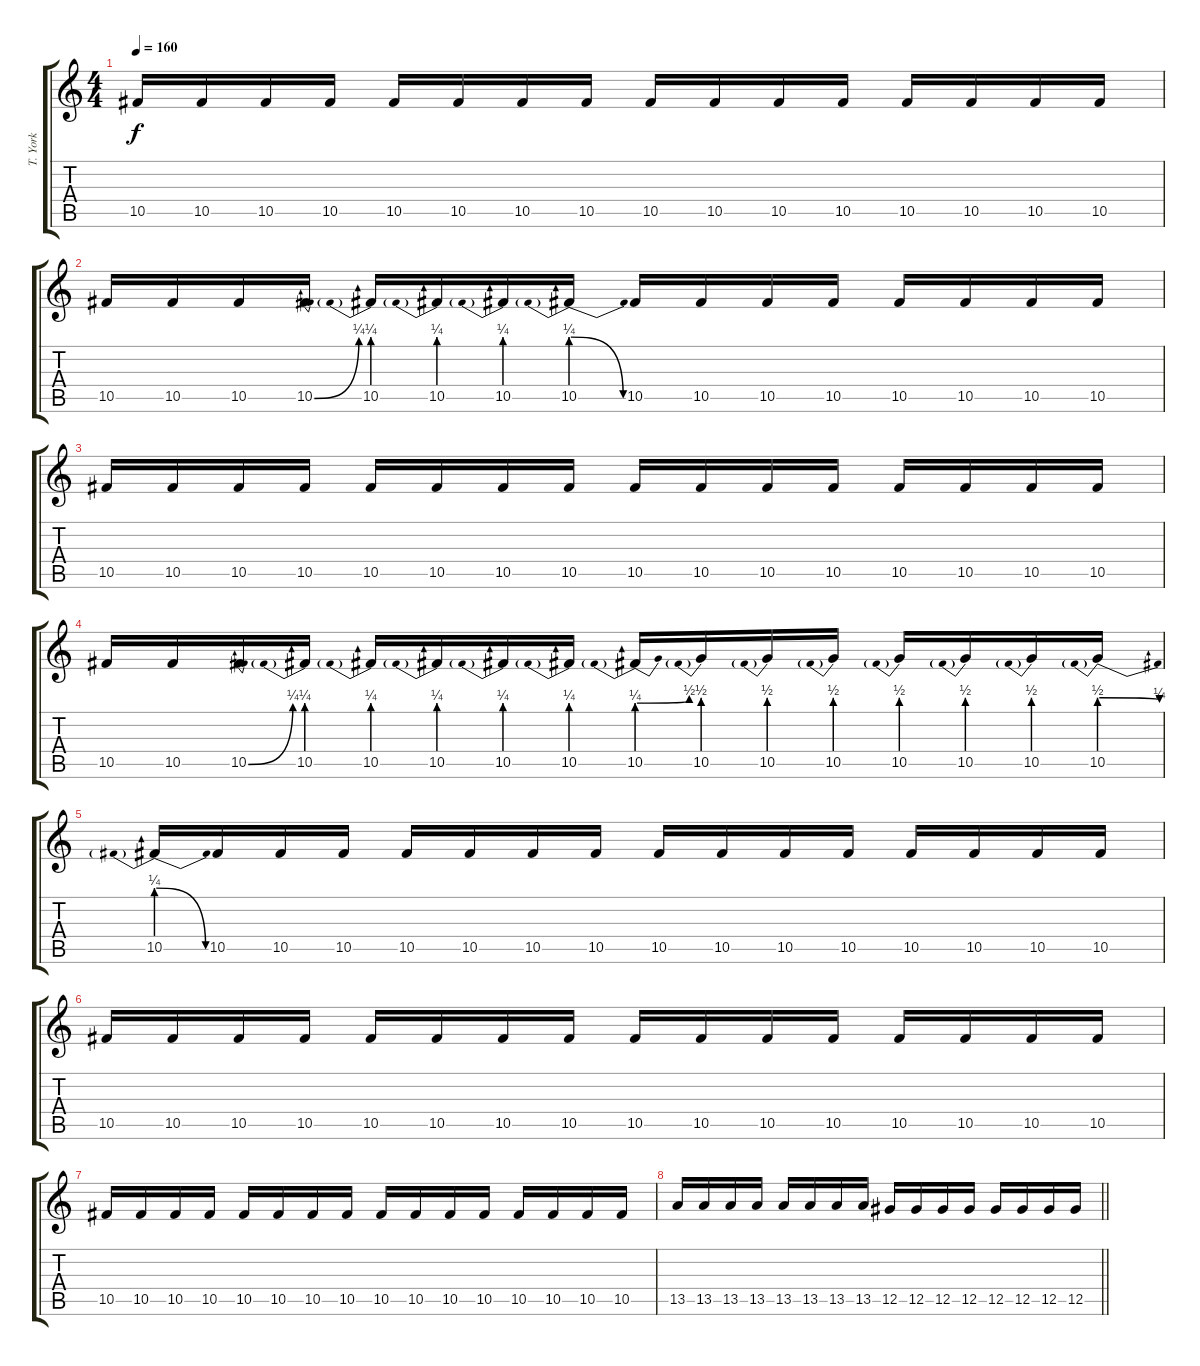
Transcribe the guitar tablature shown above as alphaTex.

\track ("T. York" "T. York") {instrument distortionguitar}
\staff {score tabs}
\tuning (Eb4 Bb3 Gb3 Db3 Ab2 Db2) {hide}
\ts (4 4)
\tempo 160
\clef g2
\ks c
10.5.16{dy f} 10.5.16 10.5.16 10.5.16 10.5.16 10.5.16 10.5.16 10.5.16 10.5.16 10.5.16 10.5.16 10.5.16 10.5.16 10.5.16 10.5.16 10.5.16 |
10.5.16 10.5.16 10.5.16 10.5{be (bend 0 0 60 1)}.16 10.5{be (prebend 0 1 60 1)}.16 10.5{be (prebend 0 1 60 1)}.16 10.5{be (prebend 0 1 60 1)}.16 10.5{be (prebendrelease 0 1 60 0)}.16 10.5.16 10.5.16 10.5.16 10.5.16 10.5.16 10.5.16 10.5.16 10.5.16 |
10.5.16 10.5.16 10.5.16 10.5.16 10.5.16 10.5.16 10.5.16 10.5.16 10.5.16 10.5.16 10.5.16 10.5.16 10.5.16 10.5.16 10.5.16 10.5.16 |
10.5.16 10.5.16 10.5{be (bend 0 0 60 1)}.16 10.5{be (prebend 0 1 60 1)}.16 10.5{be (prebend 0 1 60 1)}.16 10.5{be (prebend 0 1 60 1)}.16 10.5{be (prebend 0 1 60 1)}.16 10.5{be (prebend 0 1 60 1)}.16 10.5{be (prebendbend 0 1 60 2)}.16 10.5{be (prebend 0 2 60 2)}.16 10.5{be (prebend 0 2 60 2)}.16 10.5{be (prebend 0 2 60 2)}.16 10.5{be (prebend 0 2 60 2)}.16 10.5{be (prebend 0 2 60 2)}.16 10.5{be (prebend 0 2 60 2)}.16 10.5{be (prebendrelease 0 2 60 1)}.16 |
10.5{be (prebendrelease 0 1 60 0)}.16 10.5.16 10.5.16 10.5.16 10.5.16 10.5.16 10.5.16 10.5.16 10.5.16 10.5.16 10.5.16 10.5.16 10.5.16 10.5.16 10.5.16 10.5.16 |
10.5.16 10.5.16 10.5.16 10.5.16 10.5.16 10.5.16 10.5.16 10.5.16 10.5.16 10.5.16 10.5.16 10.5.16 10.5.16 10.5.16 10.5.16 10.5.16 |
10.5.16 10.5.16 10.5.16 10.5.16 10.5.16 10.5.16 10.5.16 10.5.16 10.5.16 10.5.16 10.5.16 10.5.16 10.5.16 10.5.16 10.5.16 10.5.16 |
\barLineRight lightlight
13.5.16 13.5.16 13.5.16 13.5.16 13.5.16 13.5.16 13.5.16 13.5.16 12.5.16 12.5.16 12.5.16 12.5.16 12.5.16 12.5.16 12.5.16 12.5.16
